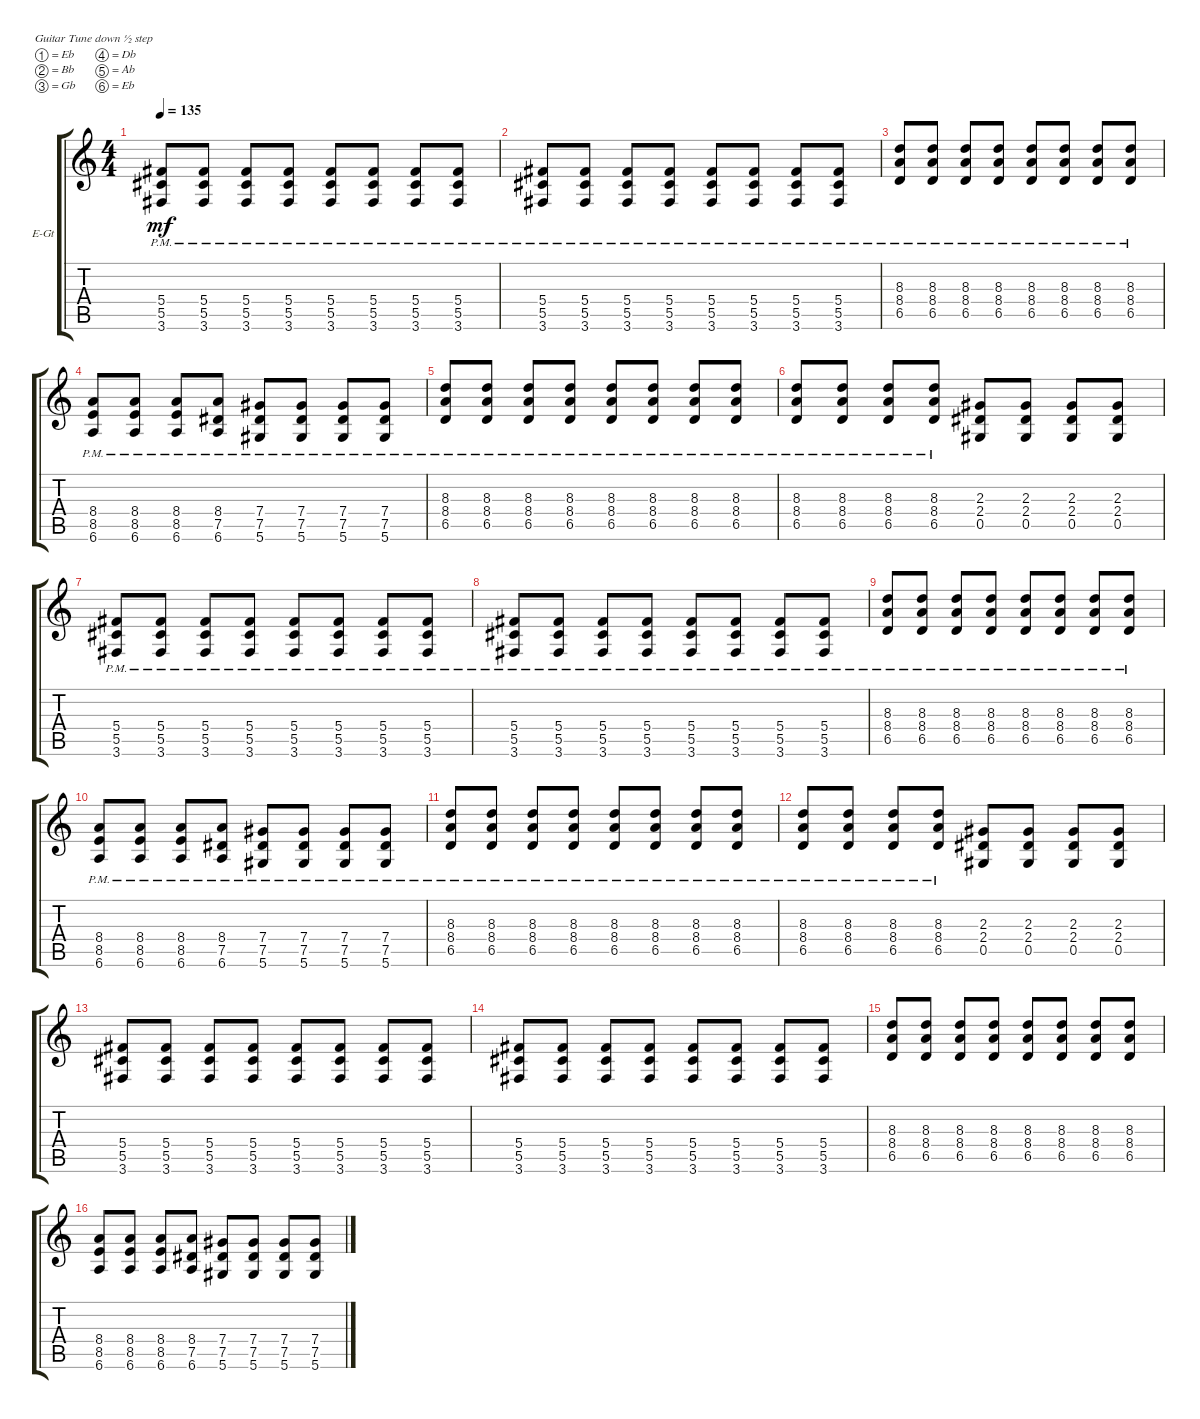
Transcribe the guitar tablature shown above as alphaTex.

\defaultSystemsLayout 4
\bracketExtendMode groupsimilarinstruments
\firstSystemTrackNameOrientation horizontal
\otherSystemsTrackNameOrientation horizontal
\track ("Electric Guitar" "E-Gt") {instrument overdrivenguitar}
\staff {score tabs}
\tuning (Eb4 Bb3 Gb3 Db3 Ab2 Eb2)
\ts (4 4)
\tempo 135
\clef g2
\ks c
(3.6{pm} 5.5{pm} 5.4{pm}).8{dy mf} (3.6{pm} 5.5{pm} 5.4{pm}).8 (3.6{pm} 5.5{pm} 5.4{pm}).8 (3.6{pm} 5.5{pm} 5.4{pm}).8 (3.6{pm} 5.5{pm} 5.4{pm}).8 (3.6{pm} 5.5{pm} 5.4{pm}).8 (3.6{pm} 5.5{pm} 5.4{pm}).8 (3.6{pm} 5.5{pm} 5.4{pm}).8 |
(3.6{pm} 5.4{pm} 5.5{pm}).8 (3.6{pm} 5.4{pm} 5.5{pm}).8 (3.6{pm} 5.4{pm} 5.5{pm}).8 (3.6{pm} 5.4{pm} 5.5{pm}).8 (3.6{pm} 5.4{pm} 5.5{pm}).8 (3.6{pm} 5.4{pm} 5.5{pm}).8 (3.6{pm} 5.4{pm} 5.5{pm}).8 (3.6{pm} 5.4{pm} 5.5{pm}).8 |
(6.5{pm} 8.4{pm} 8.3{pm}).8 (6.5{pm} 8.4{pm} 8.3{pm}).8 (6.5{pm} 8.4{pm} 8.3{pm}).8 (6.5{pm} 8.4{pm} 8.3{pm}).8 (6.5{pm} 8.4{pm} 8.3{pm}).8 (6.5{pm} 8.4{pm} 8.3{pm}).8 (6.5{pm} 8.4{pm} 8.3{pm}).8 (6.5{pm} 8.4{pm} 8.3{pm}).8 |
(8.5{pm} 8.4{pm} 6.6).8 (8.5{pm} 8.4{pm} 6.6).8 (8.5{pm} 8.4{pm} 6.6).8 (7.5{pm} 8.4{pm} 6.6).8 (7.5{pm} 7.4{pm} 5.6).8 (7.5{pm} 7.4{pm} 5.6).8 (7.5{pm} 7.4{pm} 5.6).8 (7.5{pm} 7.4{pm} 5.6).8 |
(6.5{pm} 8.4{pm} 8.3).8 (6.5{pm} 8.4{pm} 8.3).8 (6.5{pm} 8.4{pm} 8.3).8 (6.5{pm} 8.4{pm} 8.3).8 (6.5{pm} 8.4{pm} 8.3).8 (6.5{pm} 8.4{pm} 8.3).8 (6.5{pm} 8.4{pm} 8.3).8 (6.5{pm} 8.4{pm} 8.3).8 |
(8.4{pm} 6.5{pm} 8.3).8 (8.4{pm} 6.5{pm} 8.3).8 (8.4{pm} 6.5{pm} 8.3).8 (8.4{pm} 6.5{pm} 8.3).8 (2.4 0.5 2.3).8 (2.4 0.5 2.3).8 (2.4 0.5 2.3).8 (2.4 0.5 2.3).8 |
(3.6{pm} 5.5{pm} 5.4{pm}).8 (3.6{pm} 5.5{pm} 5.4{pm}).8 (3.6{pm} 5.5{pm} 5.4{pm}).8 (3.6{pm} 5.5{pm} 5.4{pm}).8 (3.6{pm} 5.5{pm} 5.4{pm}).8 (3.6{pm} 5.5{pm} 5.4{pm}).8 (3.6{pm} 5.5{pm} 5.4{pm}).8 (3.6{pm} 5.5{pm} 5.4{pm}).8 |
(3.6{pm} 5.4{pm} 5.5{pm}).8 (3.6{pm} 5.4{pm} 5.5{pm}).8 (3.6{pm} 5.4{pm} 5.5{pm}).8 (3.6{pm} 5.4{pm} 5.5{pm}).8 (3.6{pm} 5.4{pm} 5.5{pm}).8 (3.6{pm} 5.4{pm} 5.5{pm}).8 (3.6{pm} 5.4{pm} 5.5{pm}).8 (3.6{pm} 5.4{pm} 5.5{pm}).8 |
(6.5{pm} 8.4{pm} 8.3{pm}).8 (6.5{pm} 8.4{pm} 8.3{pm}).8 (6.5{pm} 8.4{pm} 8.3{pm}).8 (6.5{pm} 8.4{pm} 8.3{pm}).8 (6.5{pm} 8.4{pm} 8.3{pm}).8 (6.5{pm} 8.4{pm} 8.3{pm}).8 (6.5{pm} 8.4{pm} 8.3{pm}).8 (6.5{pm} 8.4{pm} 8.3{pm}).8 |
(8.5{pm} 8.4{pm} 6.6).8 (8.5{pm} 8.4{pm} 6.6).8 (8.5{pm} 8.4{pm} 6.6).8 (7.5{pm} 8.4{pm} 6.6).8 (7.5{pm} 7.4{pm} 5.6).8 (7.5{pm} 7.4{pm} 5.6).8 (7.5{pm} 7.4{pm} 5.6).8 (7.5{pm} 7.4{pm} 5.6).8 |
(6.5{pm} 8.4{pm} 8.3).8 (6.5{pm} 8.4{pm} 8.3).8 (6.5{pm} 8.4{pm} 8.3).8 (6.5{pm} 8.4{pm} 8.3).8 (6.5{pm} 8.4{pm} 8.3).8 (6.5{pm} 8.4{pm} 8.3).8 (6.5{pm} 8.4{pm} 8.3).8 (6.5{pm} 8.4{pm} 8.3).8 |
(8.4{pm} 6.5{pm} 8.3).8 (8.4{pm} 6.5{pm} 8.3).8 (8.4{pm} 6.5{pm} 8.3).8 (8.4{pm} 6.5{pm} 8.3).8 (2.4 0.5 2.3).8 (2.4 0.5 2.3).8 (2.4 0.5 2.3).8 (2.4 0.5 2.3).8 |
(3.6 5.5 5.4).8 (3.6 5.5 5.4).8 (3.6 5.5 5.4).8 (3.6 5.5 5.4).8 (3.6 5.5 5.4).8 (3.6 5.5 5.4).8 (3.6 5.5 5.4).8 (3.6 5.5 5.4).8 |
(3.6 5.4 5.5).8 (3.6 5.4 5.5).8 (3.6 5.4 5.5).8 (3.6 5.4 5.5).8 (3.6 5.4 5.5).8 (3.6 5.4 5.5).8 (3.6 5.4 5.5).8 (3.6 5.4 5.5).8 |
(6.5 8.4 8.3).8 (6.5 8.4 8.3).8 (6.5 8.4 8.3).8 (6.5 8.4 8.3).8 (6.5 8.4 8.3).8 (6.5 8.4 8.3).8 (6.5 8.4 8.3).8 (6.5 8.4 8.3).8 |
(8.5 8.4 6.6).8 (8.5 8.4 6.6).8 (8.5 8.4 6.6).8 (7.5 8.4 6.6).8 (7.5 7.4 5.6).8 (7.5 7.4 5.6).8 (7.5 7.4 5.6).8 (7.5 7.4 5.6).8
